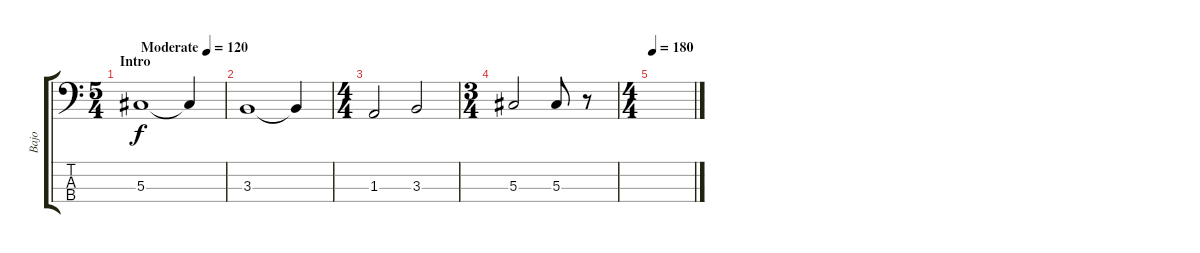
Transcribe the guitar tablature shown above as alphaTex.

\track ("Bajo" "Bajo") {instrument electricbassfinger}
\staff {score tabs}
\tuning (Gb2 Db2 Ab1 Eb1) {hide}
\ts (5 4)
\section ("" "Intro")
\tempo (120 "Moderate")
\clef f4
\ks c
5.3.1{dy f instrument electricbassfinger} 5.3{t}.4 |
3.3.1 3.3{t}.4 |
\ts (4 4)
1.3.2 3.3.2 |
\ts (3 4)
5.3.2 5.3.8 r.8 |
\ts (4 4)
\tempo 180
